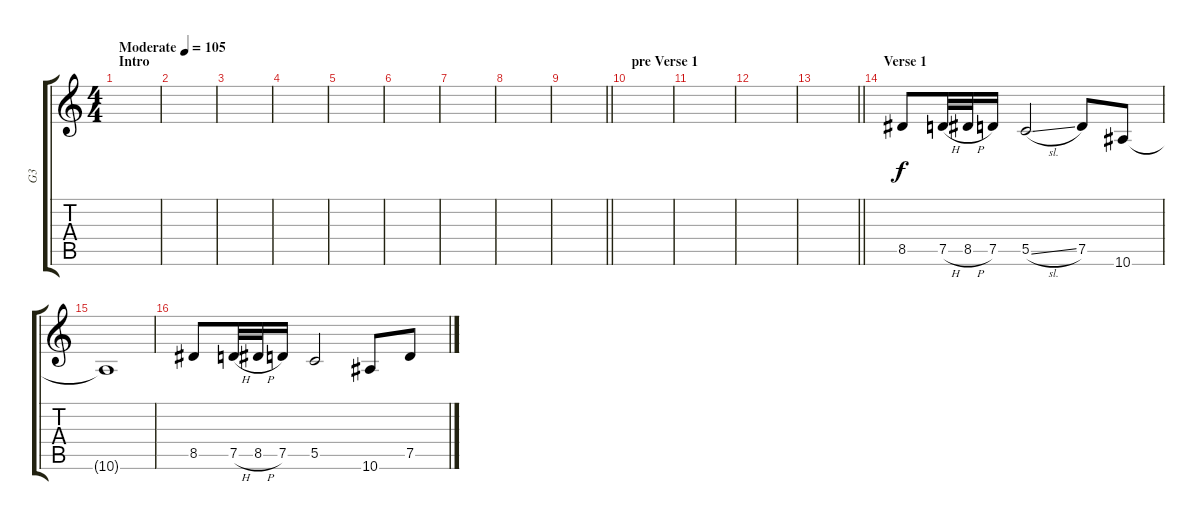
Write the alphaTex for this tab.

\track ("G3" "G3") {instrument distortionguitar}
\staff {score tabs}
\tuning (D4 A3 F3 C3 G2 C2) {hide}
\ts (4 4)
\section ("" "Intro")
\tempo (105 "Moderate")
\clef g2
\ks c
|
|
|
|
|
|
|
|
\barLineRight lightlight
|
\section ("" "pre Verse 1")
|
|
|
\barLineRight lightlight
|
\section ("" "Verse 1")
8.5.8 7.5{h}.32 8.5{h}.32 7.5.16 5.5{sl}.2 7.5.8 10.6.8 |
10.6{t}.1 |
8.5.8 7.5{h}.32 8.5{h}.32 7.5.16 5.5.2 10.6.8 7.5.8
